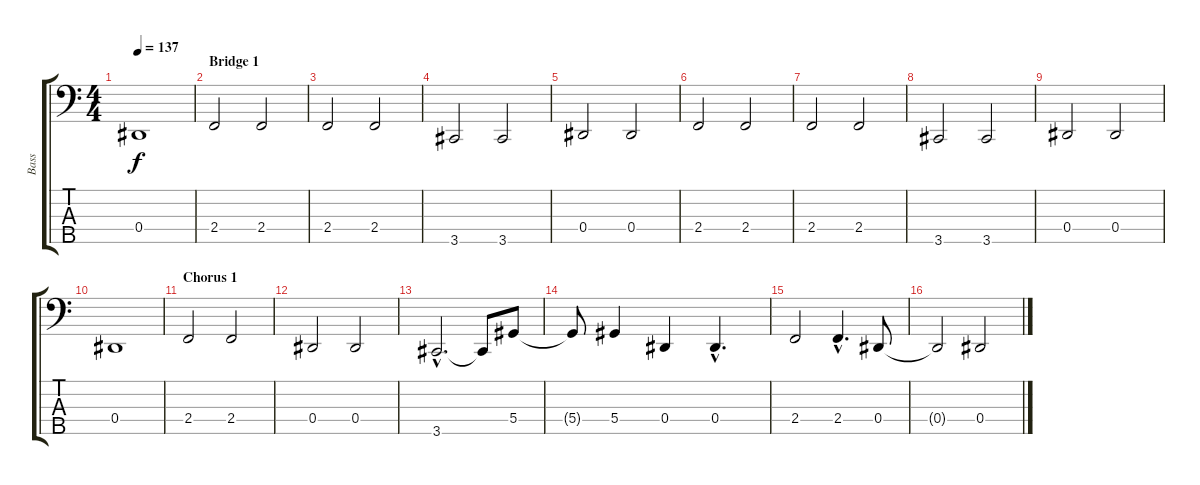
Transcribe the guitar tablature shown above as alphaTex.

\track ("Bass" "Bass") {instrument electricbasspick}
\staff {score tabs}
\tuning (Gb2 Db2 Ab1 Eb1 Bb0) {hide}
\ts (4 4)
\tempo 137
\clef f4
\ks c
0.4{t}.1{dy f} |
\section ("" "Bridge 1")
2.4.2 2.4.2 |
2.4.2 2.4.2 |
3.5.2 3.5.2 |
0.4.2 0.4.2 |
2.4.2 2.4.2 |
2.4.2 2.4.2 |
3.5.2 3.5.2 |
0.4.2 0.4.2 |
0.4.1 |
\section ("" "Chorus 1")
2.4.2 2.4.2 |
0.4.2 0.4.2 |
3.5{hac}.2{d} 3.5{t}.8 5.4.8 |
5.4{t}.8 5.4.4 0.4.4 0.4{hac}.4{d} |
2.4.2 2.4{hac}.4{d} 0.4.8 |
0.4{t}.2 0.4.2
